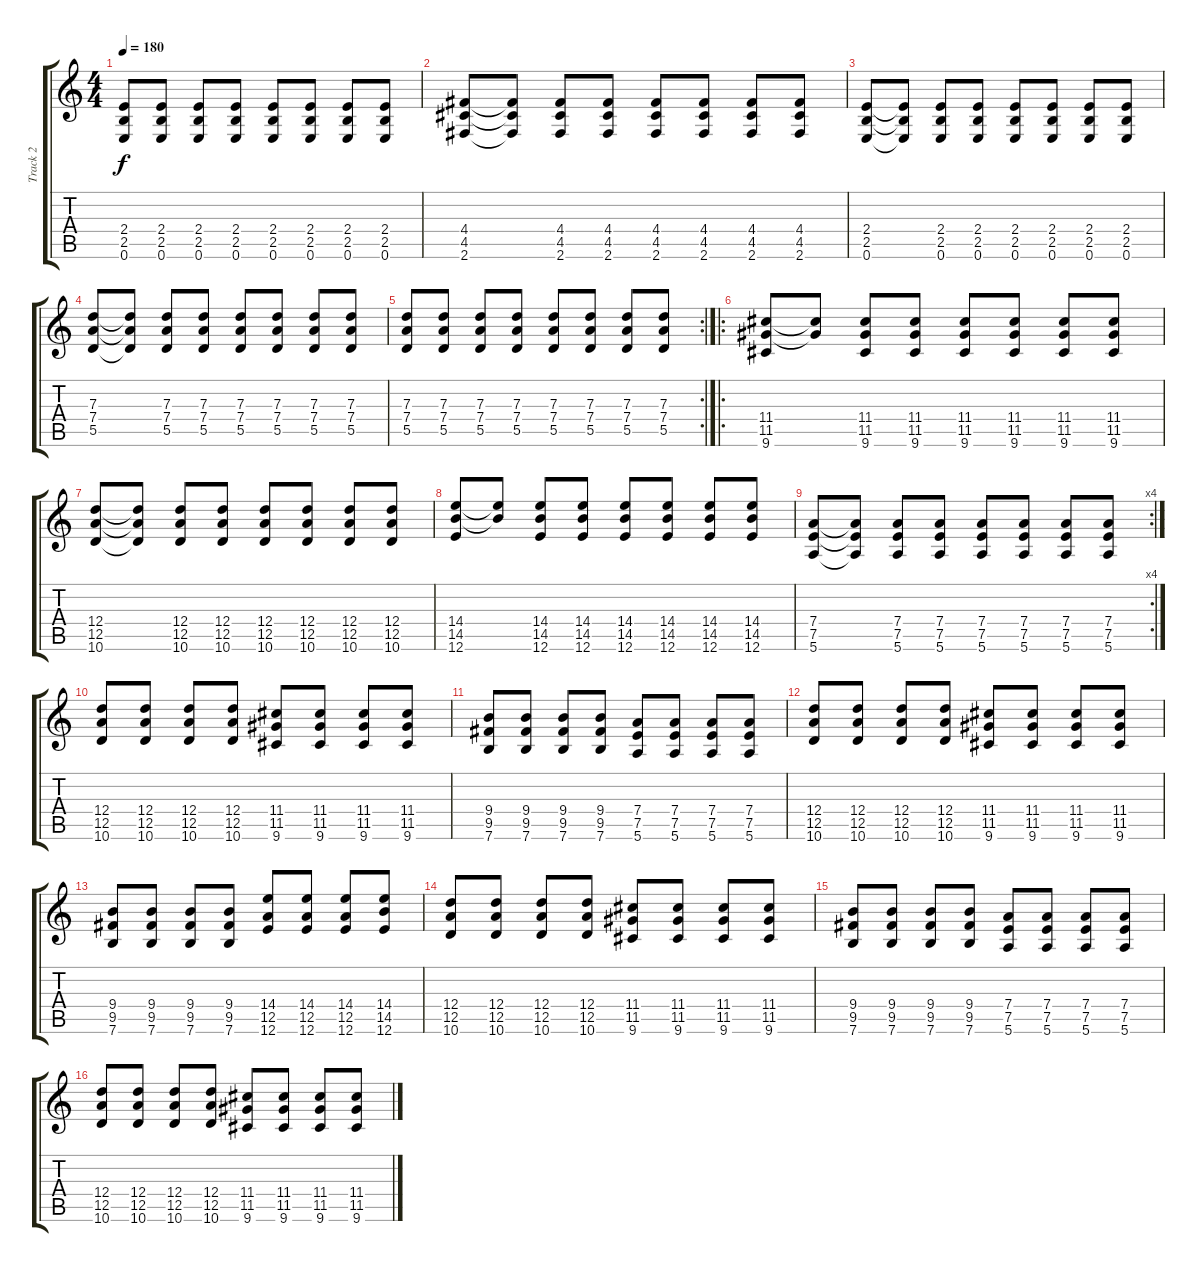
\track ("Track 2" "Track 2") {instrument distortionguitar}
\staff {score tabs}
\tuning (E4 B3 G3 D3 A2 E2) {hide}
\ts (4 4)
\tempo 180
\clef g2
\ks c
(2.4 2.5 0.6).8{dy f} (2.4 2.5 0.6).8 (2.4 2.5 0.6).8 (2.4 2.5 0.6).8 (2.4 2.5 0.6).8 (2.4 2.5 0.6).8 (2.4 2.5 0.6).8 (2.4 2.5 0.6).8 |
(4.4 4.5 2.6).8 (4.4{t} 4.5{t} 2.6{t}).8 (4.4 4.5 2.6).8 (4.4 4.5 2.6).8 (4.4 4.5 2.6).8 (4.4 4.5 2.6).8 (4.4 4.5 2.6).8 (4.4 4.5 2.6).8 |
(2.4 2.5 0.6).8 (2.4{t} 2.5{t} 0.6{t}).8 (2.4 2.5 0.6).8 (2.4 2.5 0.6).8 (2.4 2.5 0.6).8 (2.4 2.5 0.6).8 (2.4 2.5 0.6).8 (2.4 2.5 0.6).8 |
(7.3 7.4 5.5).8 (7.3{t} 7.4{t} 5.5{t}).8 (7.3 7.4 5.5).8 (7.3 7.4 5.5).8 (7.3 7.4 5.5).8 (7.3 7.4 5.5).8 (7.3 7.4 5.5).8 (7.3 7.4 5.5).8 |
\rc 2
(7.3 7.4 5.5).8 (7.3 7.4 5.5).8 (7.3 7.4 5.5).8 (7.3 7.4 5.5).8 (7.3 7.4 5.5).8 (7.3 7.4 5.5).8 (7.3 7.4 5.5).8 (7.3 7.4 5.5).8 |
\ro
(11.4 11.5 9.6).8 (11.4{t} 11.5{t}).8 (11.4 11.5 9.6).8 (11.4 11.5 9.6).8 (11.4 11.5 9.6).8 (11.4 11.5 9.6).8 (11.4 11.5 9.6).8 (11.4 11.5 9.6).8 |
(12.4 12.5 10.6).8 (12.4{t} 12.5{t} 10.6{t}).8 (12.4 12.5 10.6).8 (12.4 12.5 10.6).8 (12.4 12.5 10.6).8 (12.4 12.5 10.6).8 (12.4 12.5 10.6).8 (12.4 12.5 10.6).8 |
(14.4 14.5 12.6).8 (14.4{t} 14.5{t}).8 (14.4 14.5 12.6).8 (14.4 14.5 12.6).8 (14.4 14.5 12.6).8 (14.4 14.5 12.6).8 (14.4 14.5 12.6).8 (14.4 14.5 12.6).8 |
\rc 4
(7.4 7.5 5.6).8 (7.4{t} 7.5{t} 5.6{t}).8 (7.4 7.5 5.6).8 (7.4 7.5 5.6).8 (7.4 7.5 5.6).8 (7.4 7.5 5.6).8 (7.4 7.5 5.6).8 (7.4 7.5 5.6).8 |
(12.4 12.5 10.6).8 (12.4 12.5 10.6).8 (12.4 12.5 10.6).8 (12.4 12.5 10.6).8 (11.4 11.5 9.6).8 (11.4 11.5 9.6).8 (11.4 11.5 9.6).8 (11.4 11.5 9.6).8 |
(9.4 9.5 7.6).8 (9.4 9.5 7.6).8 (9.4 9.5 7.6).8 (9.4 9.5 7.6).8 (7.4 7.5 5.6).8 (7.4 7.5 5.6).8 (7.4 7.5 5.6).8 (7.4 7.5 5.6).8 |
(12.4 12.5 10.6).8 (12.4 12.5 10.6).8 (12.4 12.5 10.6).8 (12.4 12.5 10.6).8 (11.4 11.5 9.6).8 (11.4 11.5 9.6).8 (11.4 11.5 9.6).8 (11.4 11.5 9.6).8 |
(9.4 9.5 7.6).8 (9.4 9.5 7.6).8 (9.4 9.5 7.6).8 (9.4 9.5 7.6).8 (14.4 12.5 12.6).8 (14.4 12.5 12.6).8 (14.4 12.5 12.6).8 (14.4 14.5 12.6).8 |
(12.4 12.5 10.6).8 (12.4 12.5 10.6).8 (12.4 12.5 10.6).8 (12.4 12.5 10.6).8 (11.4 11.5 9.6).8 (11.4 11.5 9.6).8 (11.4 11.5 9.6).8 (11.4 11.5 9.6).8 |
(9.4 9.5 7.6).8 (9.4 9.5 7.6).8 (9.4 9.5 7.6).8 (9.4 9.5 7.6).8 (7.4 7.5 5.6).8 (7.4 7.5 5.6).8 (7.4 7.5 5.6).8 (7.4 7.5 5.6).8 |
(12.4 12.5 10.6).8 (12.4 12.5 10.6).8 (12.4 12.5 10.6).8 (12.4 12.5 10.6).8 (11.4 11.5 9.6).8 (11.4 11.5 9.6).8 (11.4 11.5 9.6).8 (11.4 11.5 9.6).8
